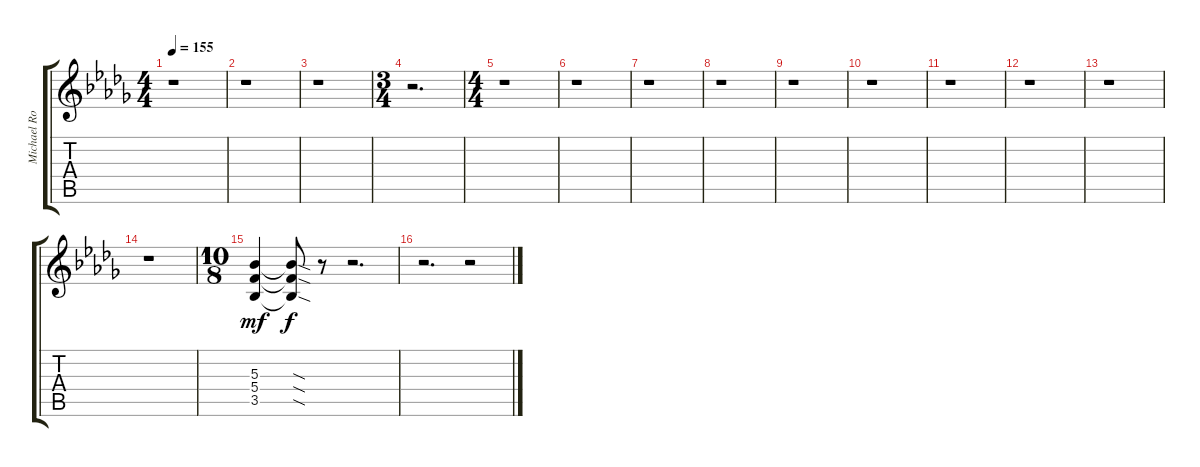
\track ("Michael Romeo Solo Gtr." "Michael Ro") {instrument distortionguitar}
\staff {score tabs}
\tuning (D4 A3 F3 C3 G2 D2) {hide}
\ts (4 4)
\tempo 155
\clef g2
\ks bbminor
r.1{dy f} |
r.1 |
r.1 |
\ts (3 4)
r.2{d} |
\ts (4 4)
r.1 |
r.1 |
r.1 |
r.1 |
r.1 |
r.1 |
r.1 |
r.1 |
r.1 |
r.1 |
\ts (10 8)
(5.3 5.4 3.5).4{dy mf} (5.3{sod t} 5.4{sod t} 3.5{sod t}).8{dy f} r.8 r.2{d} |
r.2{d} r.2
